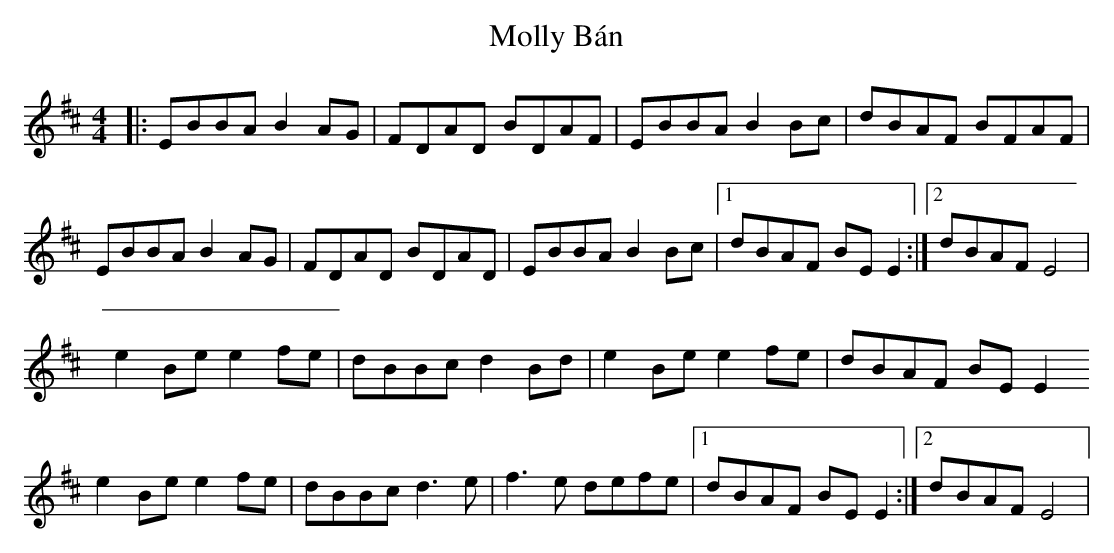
X:1
T: Molly Bán
M: 4/4
L: 1/8
K: Edor
|:EBBA B2 AG|FDAD BDAF|EBBA B2 Bc|dBAF BFAF|
EBBA B2 AG|FDAD BDAD|EBBA B2 Bc|1 dBAF BE E2:|2 dBAF E4|
e2Be e2 fe|dBBc d2 Bd|e2 Be e2 fe|dBAF BE E2
e2 Be e2 fe|dBBc d3 e|f3 e defe|1 dBAF BE E2:|2 dBAF E4|
